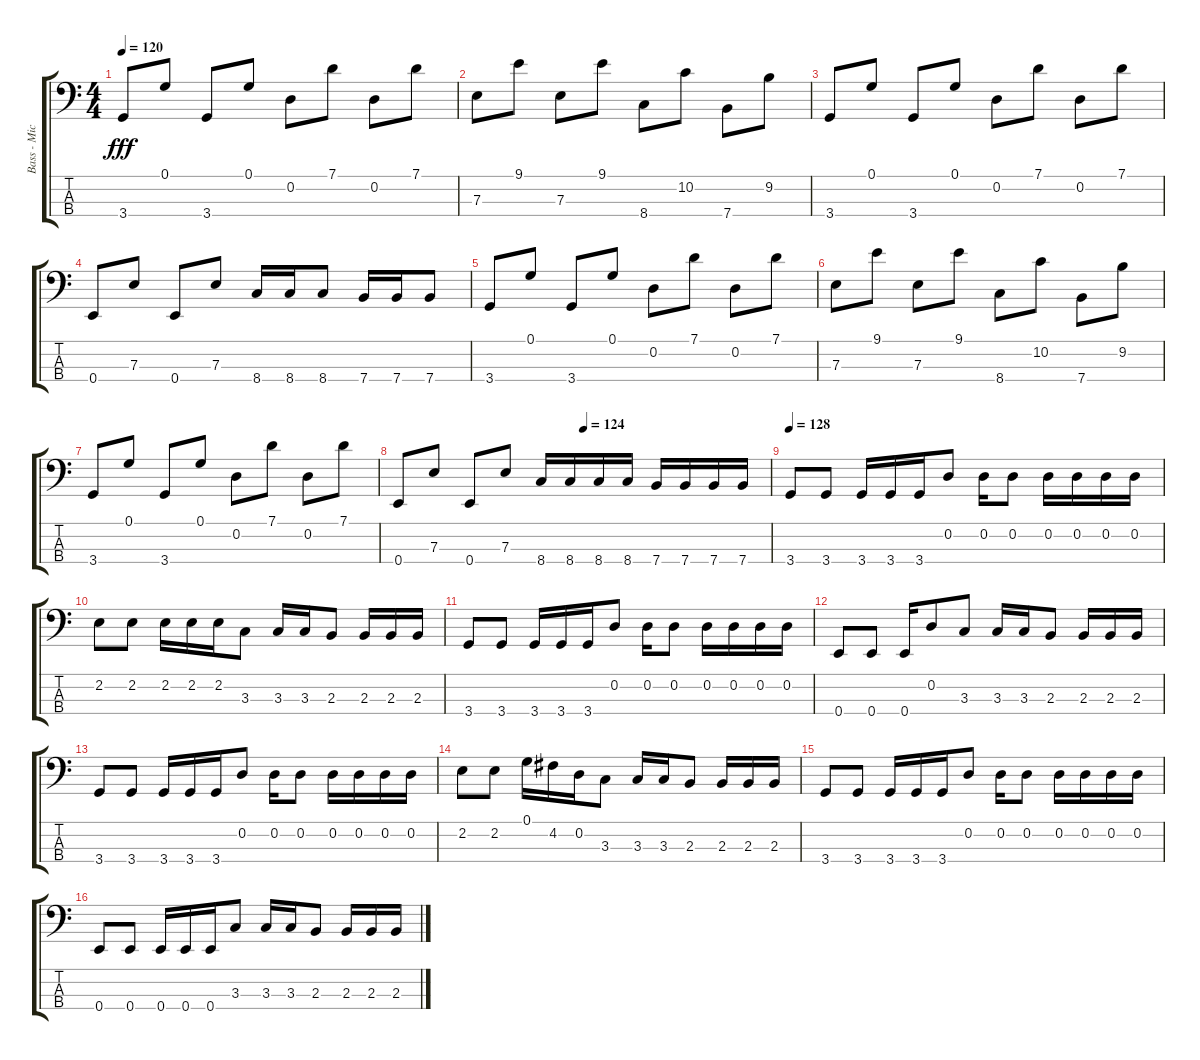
\track ("Bass - Michael Davenport" "Bass - Mic") {instrument electricbasspick}
\staff {score tabs}
\tuning (G2 D2 A1 E1) {hide}
\ts (4 4)
\tempo 120
\clef f4
\ks c
3.4.8{dy fff} 0.1.8 3.4.8 0.1.8 0.2.8 7.1.8 0.2.8 7.1.8 |
7.3.8 9.1.8 7.3.8 9.1.8 8.4.8 10.2.8 7.4.8 9.2.8 |
3.4.8 0.1.8 3.4.8 0.1.8 0.2.8 7.1.8 0.2.8 7.1.8 |
0.4.8 7.3.8 0.4.8 7.3.8 8.4.16 8.4.16 8.4.8 7.4.16 7.4.16 7.4.8 |
3.4.8 0.1.8 3.4.8 0.1.8 0.2.8 7.1.8 0.2.8 7.1.8 |
7.3.8 9.1.8 7.3.8 9.1.8 8.4.8 10.2.8 7.4.8 9.2.8 |
3.4.8 0.1.8 3.4.8 0.1.8 0.2.8 7.1.8 0.2.8 7.1.8 |
\tempo (124 0.5)
0.4.8 7.3.8 0.4.8 7.3.8 8.4.16 8.4.16 8.4.16 8.4.16 7.4.16 7.4.16 7.4.16 7.4.16 |
\tempo 128
3.4.8 3.4.8 3.4.16 3.4.16 3.4.16 0.2.8 0.2.16 0.2.8 0.2.16 0.2.16 0.2.16 0.2.16 |
2.2.8 2.2.8 2.2.16 2.2.16 2.2.16 3.3.8 3.3.16 3.3.16 2.3.8 2.3.16 2.3.16 2.3.16 |
3.4.8 3.4.8 3.4.16 3.4.16 3.4.16 0.2.8 0.2.16 0.2.8 0.2.16 0.2.16 0.2.16 0.2.16 |
0.4.8 0.4.8 0.4.16 0.2.8 3.3.8 3.3.16 3.3.16 2.3.8 2.3.16 2.3.16 2.3.16 |
3.4.8 3.4.8 3.4.16 3.4.16 3.4.16 0.2.8 0.2.16 0.2.8 0.2.16 0.2.16 0.2.16 0.2.16 |
2.2.8 2.2.8 0.1.16 4.2.16 0.2.16 3.3.8 3.3.16 3.3.16 2.3.8 2.3.16 2.3.16 2.3.16 |
3.4.8 3.4.8 3.4.16 3.4.16 3.4.16 0.2.8 0.2.16 0.2.8 0.2.16 0.2.16 0.2.16 0.2.16 |
0.4.8 0.4.8 0.4.16 0.4.16 0.4.16 3.3.8 3.3.16 3.3.16 2.3.8 2.3.16 2.3.16 2.3.16
